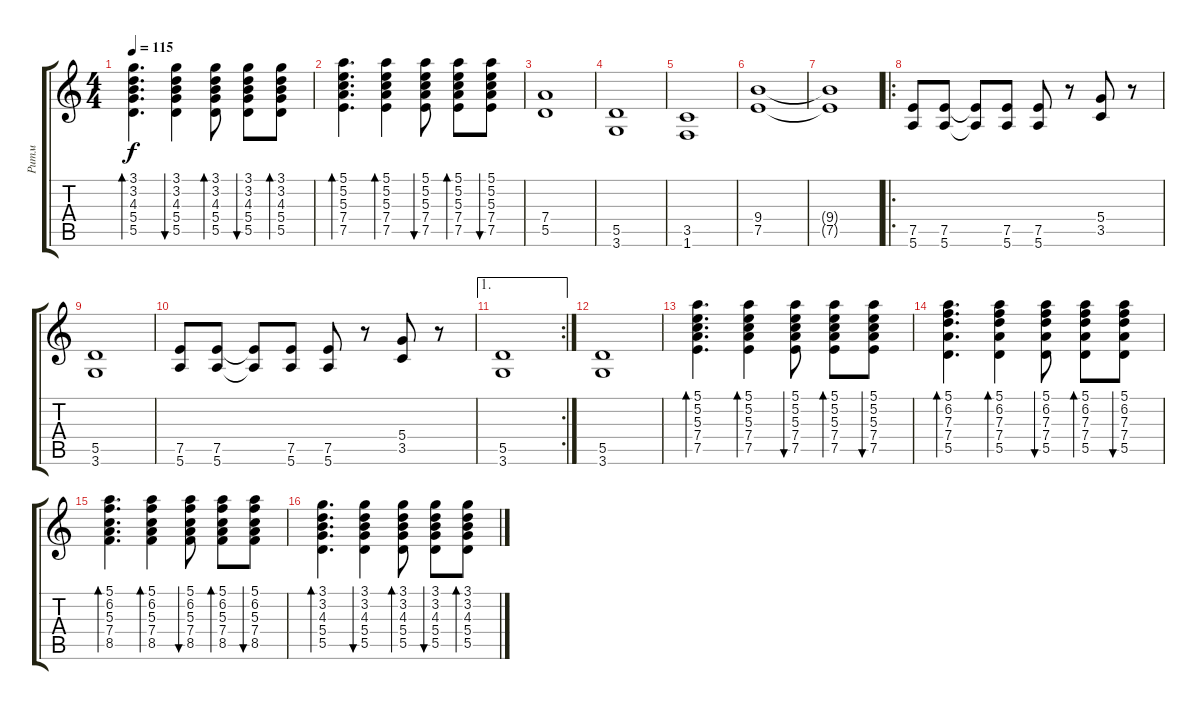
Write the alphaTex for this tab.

\track ("Ритм" "Ритм") {instrument acousticguitarsteel}
\staff {score tabs}
\tuning (E4 B3 G3 D3 A2 E2) {hide}
\ts (4 4)
\tempo 115
\clef g2
\ks c
(3.1 3.2 4.3 5.4 5.5).4{d bd 60 dy f} (3.1 3.2 4.3 5.4 5.5).4{bu 60} (3.1 3.2 4.3 5.4 5.5).8{bd 60} (3.1 3.2 4.3 5.4 5.5).8{bu 60} (3.1 3.2 4.3 5.4 5.5).8{bd 60} |
(5.1 5.2 5.3 7.4 7.5).4{d bd 60} (5.1 5.2 5.3 7.4 7.5).4{bd 60} (5.1 5.2 5.3 7.4 7.5).8{bu 60} (5.1 5.2 5.3 7.4 7.5).8{bd 60} (5.1 5.2 5.3 7.4 7.5).8{bu 60} |
(7.4 5.5).1{volume 11 instrument distortionguitar} |
(5.5 3.6).1 |
(3.5 1.6).1 |
(9.4 7.5).1 |
(9.4{t} 7.5{t}).1 |
\ro
(7.5 5.6).8 (7.5 5.6).8 (7.5{t} 5.6{t}).8 (7.5 5.6).8 (7.5 5.6).8 r.8 (5.4 3.5).8 r.8 |
(5.5 3.6).1 |
(7.5 5.6).8 (7.5 5.6).8 (7.5{t} 5.6{t}).8 (7.5 5.6).8 (7.5 5.6).8 r.8 (5.4 3.5).8 r.8 |
\ae 1
\rc 2
(5.5 3.6).1 |
(5.5 3.6).1 |
(5.1 5.2 5.3 7.4 7.5).4{d bd 60 volume 7 instrument electricguitarclean} (5.1 5.2 5.3 7.4 7.5).4{bd 60} (5.1 5.2 5.3 7.4 7.5).8{bu 60} (5.1 5.2 5.3 7.4 7.5).8{bd 60} (5.1 5.2 5.3 7.4 7.5).8{bu 60} |
(5.1 6.2 7.3 7.4 5.5).4{d bd 60} (5.1 6.2 7.3 7.4 5.5).4{bd 60} (5.1 6.2 7.3 7.4 5.5).8{bu 60} (5.1 6.2 7.3 7.4 5.5).8{bd 60} (5.1 6.2 7.3 7.4 5.5).8{bu 60} |
(5.1 6.2 5.3 7.4 8.5).4{d bd 60} (5.1 6.2 5.3 7.4 8.5).4{bd 60} (5.1 6.2 5.3 7.4 8.5).8{bu 60} (5.1 6.2 5.3 7.4 8.5).8{bd 60} (5.1 6.2 5.3 7.4 8.5).8{bu 60} |
(3.1 3.2 4.3 5.4 5.5).4{d bd 60} (3.1 3.2 4.3 5.4 5.5).4{bu 60} (3.1 3.2 4.3 5.4 5.5).8{bd 60} (3.1 3.2 4.3 5.4 5.5).8{bu 60} (3.1 3.2 4.3 5.4 5.5).8{bd 60}
